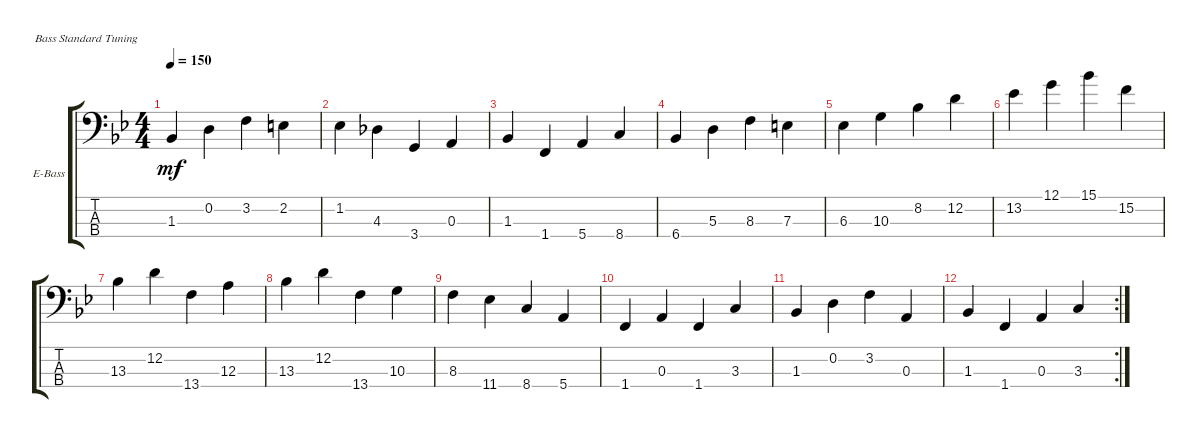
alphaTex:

\defaultSystemsLayout 4
\bracketExtendMode groupsimilarinstruments
\firstSystemTrackNameOrientation horizontal
\otherSystemsTrackNameOrientation horizontal
\track ("Walking Bass" "E-Bass") {instrument electricbassfinger}
\staff {score tabs}
\tuning (G2 D2 A1 E1)
\ts (4 4)
\tempo 150
\clef f4
\scale
0.521236
\ks bb
1.3.4{dy mf instrument electricbassfinger} 0.2.4 3.2.4 2.2.4 |
\scale
0.239382 1.2.4 4.3.4 3.4.4 0.3.4 |
\scale
0.239382 1.3.4 1.4.4 5.4.4 8.4.4 |
\scale
0.333333 6.4.4 5.3.4 8.3.4 7.3.4 |
\scale
0.333333 6.3.4 10.3.4 8.2.4 12.2.4 |
\scale
0.333333 13.2.4 12.1.4 15.1.4 15.2.4 |
\scale
0.333333 13.3.4 12.2.4 13.4.4 12.3.4 |
\scale
0.333333 13.3.4 12.2.4 13.4.4 10.3.4 |
\scale
0.333333 8.3.4 11.4.4 8.4.4 5.4.4 |
1.4.4 0.3.4 1.4.4 3.3.4 |
1.3.4 0.2.4 3.2.4 0.3.4 |
\rc 2
1.3.4 1.4.4 0.3.4 3.3.4
